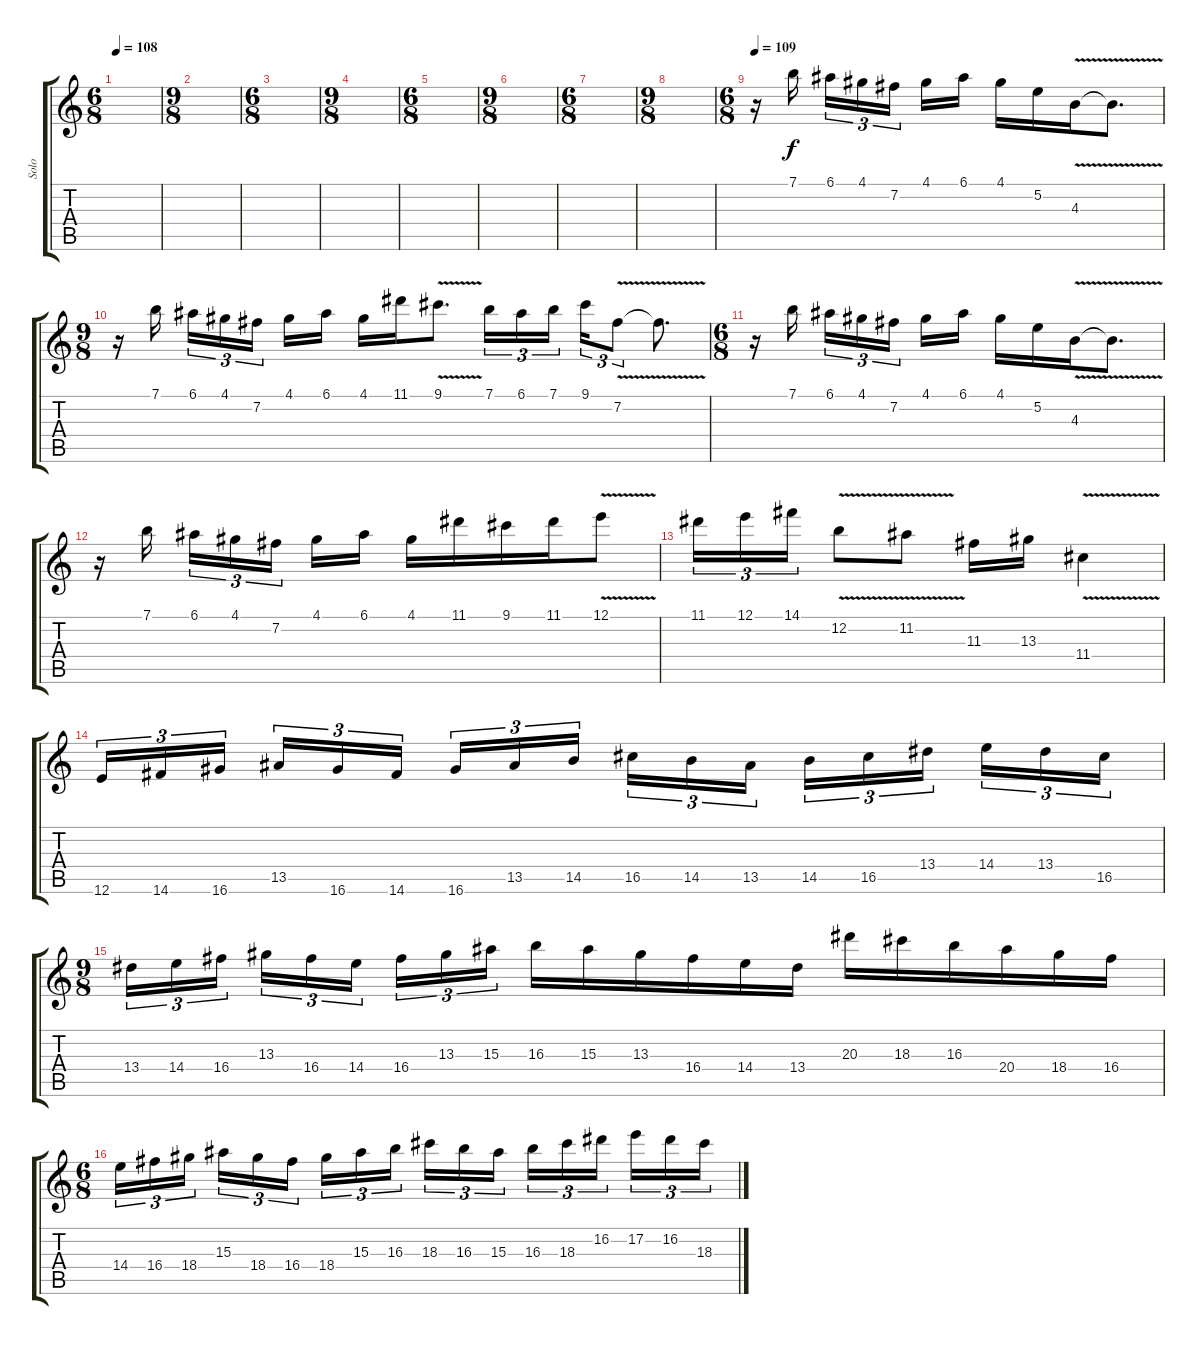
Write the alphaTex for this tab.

\track ("Solo" "Solo") {instrument distortionguitar}
\staff {score tabs}
\tuning (E4 B3 G3 D3 A2 E2) {hide}
\ts (6 8)
\tempo 108
\clef g2
\ks c
|
\ts (9 8)
|
\ts (6 8)
|
\ts (9 8)
|
\ts (6 8)
|
\ts (9 8)
|
\ts (6 8)
|
\ts (9 8)
|
\ts (6 8)
\tempo 109
r.16{instrument distortionguitar} 7.1.16{beam splitsecondary} 6.1.16{tu (3 2)} 4.1.16{tu (3 2)} 7.2.16{tu (3 2) beam splitsecondary} 4.1.16 6.1.16 4.1.16 5.2.16 4.3{v}.16 4.3{t}.8{d} |
\ts (9 8)
r.16 7.1.16{beam splitsecondary} 6.1.16{tu (3 2)} 4.1.16{tu (3 2)} 7.2.16{tu (3 2) beam splitsecondary} 4.1.16 6.1.16 4.1.16 11.1.16 9.1{v}.8{d} 7.1.16{tu (3 2)} 6.1.16{tu (3 2)} 7.1.16{tu (3 2) beam splitsecondary} 9.1.16{tu (3 2)} 7.2{v}.8{tu (3 2)} 7.2{t}.8{d} |
\ts (6 8)
r.16 7.1.16{beam splitsecondary} 6.1.16{tu (3 2)} 4.1.16{tu (3 2)} 7.2.16{tu (3 2) beam splitsecondary} 4.1.16 6.1.16 4.1.16 5.2.16 4.3{v}.16 4.3{t}.8{d} |
r.16 7.1.16{beam splitsecondary} 6.1.16{tu (3 2)} 4.1.16{tu (3 2)} 7.2.16{tu (3 2) beam splitsecondary} 4.1.16 6.1.16 4.1.16 11.1.16 9.1.16 11.1.16 12.1{v}.8 |
11.1.16{tu (3 2)} 12.1.16{tu (3 2)} 14.1.16{tu (3 2)} 12.2{v}.8 11.2{v}.8 11.3.16 13.3.16 11.4{v}.4 |
12.6.16{tu (3 2)} 14.6.16{tu (3 2)} 16.6.16{tu (3 2) beam splitsecondary} 13.5.16{tu (3 2)} 16.6.16{tu (3 2)} 14.6.16{tu (3 2) beam splitsecondary} 16.6.16{tu (3 2)} 13.5.16{tu (3 2)} 14.5.16{tu (3 2)} 16.5.16{tu (3 2)} 14.5.16{tu (3 2)} 13.5.16{tu (3 2) beam splitsecondary} 14.5.16{tu (3 2)} 16.5.16{tu (3 2)} 13.4.16{tu (3 2) beam splitsecondary} 14.4.16{tu (3 2)} 13.4.16{tu (3 2)} 16.5.16{tu (3 2)} |
\ts (9 8)
13.4.16{tu (3 2)} 14.4.16{tu (3 2)} 16.4.16{tu (3 2) beam splitsecondary} 13.3.16{tu (3 2)} 16.4.16{tu (3 2)} 14.4.16{tu (3 2) beam splitsecondary} 16.4.16{tu (3 2)} 13.3.16{tu (3 2)} 15.3.16{tu (3 2)} 16.3.16 15.3.16 13.3.16 16.4.16 14.4.16 13.4.16 20.3.16 18.3.16 16.3.16 20.4.16 18.4.16 16.4.16 |
\ts (6 8)
14.4.16{tu (3 2)} 16.4.16{tu (3 2)} 18.4.16{tu (3 2) beam splitsecondary} 15.3.16{tu (3 2)} 18.4.16{tu (3 2)} 16.4.16{tu (3 2) beam splitsecondary} 18.4.16{tu (3 2)} 15.3.16{tu (3 2)} 16.3.16{tu (3 2)} 18.3.16{tu (3 2)} 16.3.16{tu (3 2)} 15.3.16{tu (3 2) beam splitsecondary} 16.3.16{tu (3 2)} 18.3.16{tu (3 2)} 16.2.16{tu (3 2) beam splitsecondary} 17.2.16{tu (3 2)} 16.2.16{tu (3 2)} 18.3.16{tu (3 2)}
